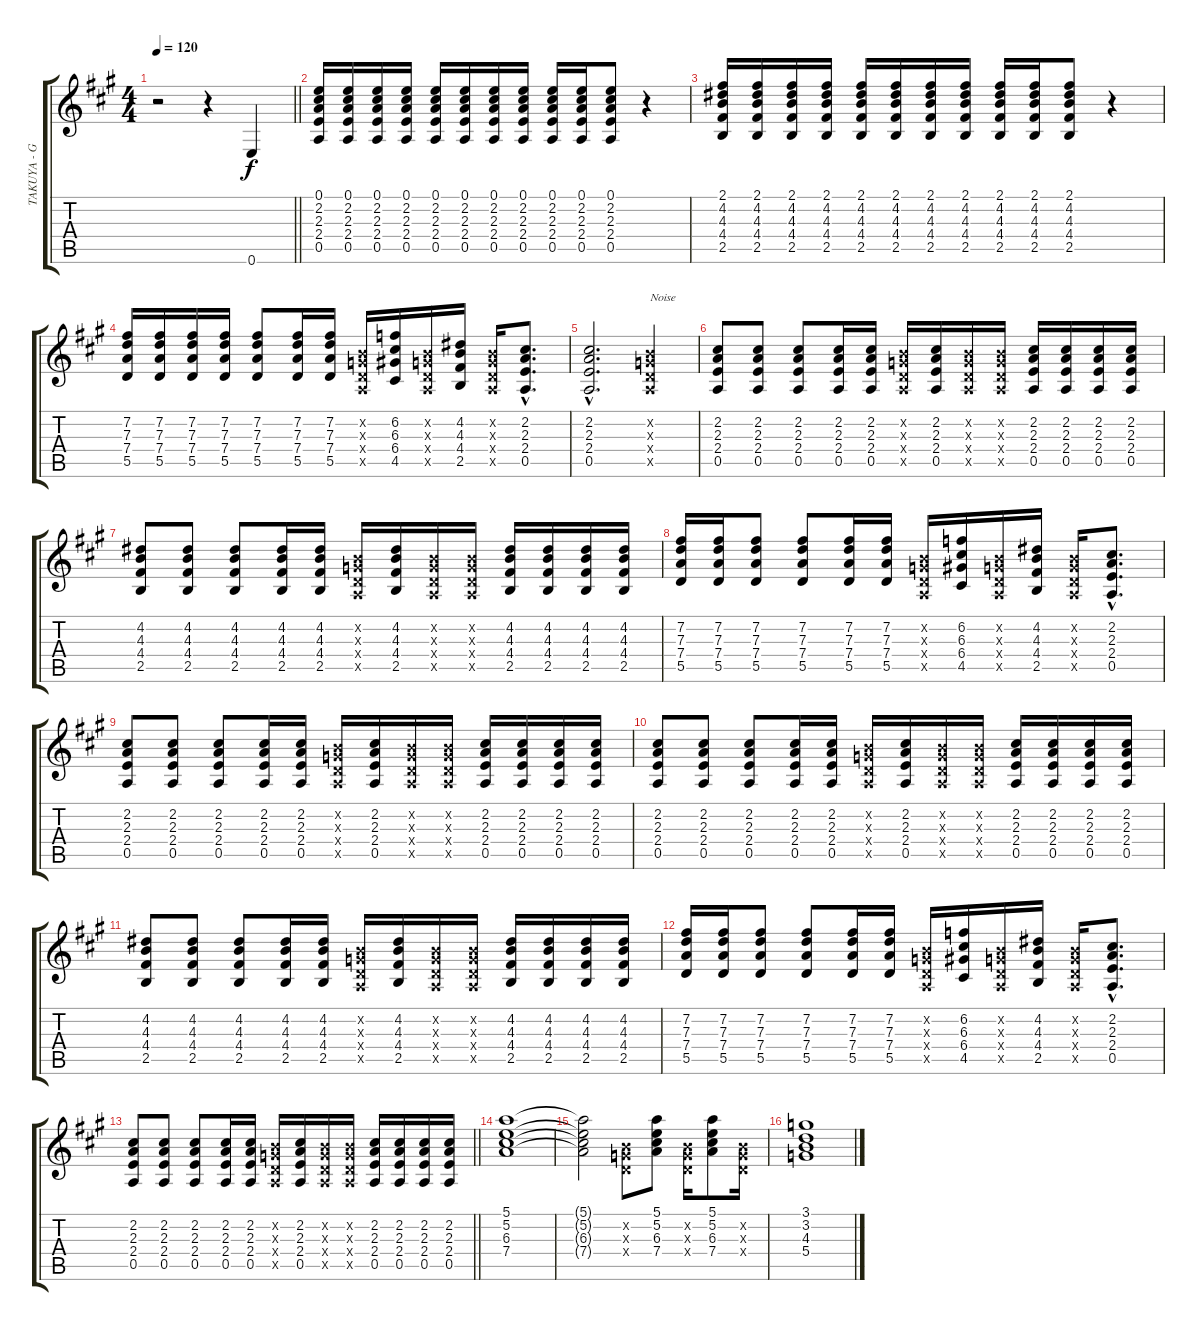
\track ("TAKUYA - Guitar 2" "TAKUYA - G") {instrument overdrivenguitar}
\staff {score tabs}
\tuning (E4 B3 G3 D3 A2 E2) {hide}
\ts (4 4)
\tempo 120
\clef g2
\barLineRight lightlight
\ks a
r.2{dy f instrument overdrivenguitar} r.4 0.6.4 |
(0.1 2.2 2.3 2.4 0.5).16 (0.1 2.2 2.3 2.4 0.5).16 (0.1 2.2 2.3 2.4 0.5).16 (0.1 2.2 2.3 2.4 0.5).16 (0.1 2.2 2.3 2.4 0.5).16 (0.1 2.2 2.3 2.4 0.5).16 (0.1 2.2 2.3 2.4 0.5).16 (0.1 2.2 2.3 2.4 0.5).16 (0.1 2.2 2.3 2.4 0.5).16 (0.1 2.2 2.3 2.4 0.5).16 (0.1 2.2 2.3 2.4 0.5).8 r.4 |
(2.1 4.2 4.3 4.4 2.5).16 (2.1 4.2 4.3 4.4 2.5).16 (2.1 4.2 4.3 4.4 2.5).16 (2.1 4.2 4.3 4.4 2.5).16 (2.1 4.2 4.3 4.4 2.5).16 (2.1 4.2 4.3 4.4 2.5).16 (2.1 4.2 4.3 4.4 2.5).16 (2.1 4.2 4.3 4.4 2.5).16 (2.1 4.2 4.3 4.4 2.5).16 (2.1 4.2 4.3 4.4 2.5).16 (2.1 4.2 4.3 4.4 2.5).8 r.4 |
(7.2 7.3 7.4 5.5).16 (7.2 7.3 7.4 5.5).16 (7.2 7.3 7.4 5.5).16 (7.2 7.3 7.4 5.5).16 (7.2 7.3 7.4 5.5).8 (7.2 7.3 7.4 5.5).16 (7.2 7.3 7.4 5.5).16 (0.2{x} 0.3{x} 0.4{x} 0.5{x}).16 (6.2 6.3 6.4 4.5).16 (0.2{x} 0.3{x} 0.4{x} 0.5{x}).16 (4.2 4.3 4.4 2.5).16 (0.2{x} 0.3{x} 0.4{x} 0.5{x}).16 (2.2{hac} 2.3{hac} 2.4{hac} 0.5{hac}).8{d} |
(2.2{hac} 2.3{hac} 2.4{hac} 0.5{hac}).2{d} (0.2{x} 0.3{x} 0.4{x} 0.5{x}).4{txt "Noise"} |
(2.2 2.3 2.4 0.5).8 (2.2 2.3 2.4 0.5).8 (2.2 2.3 2.4 0.5).8 (2.2 2.3 2.4 0.5).16 (2.2 2.3 2.4 0.5).16 (0.2{x} 0.3{x} 0.4{x} 0.5{x}).16 (2.2 2.3 2.4 0.5).16 (0.2{x} 0.3{x} 0.4{x} 0.5{x}).16 (0.2{x} 0.3{x} 0.4{x} 0.5{x}).16 (2.2 2.3 2.4 0.5).16 (2.2 2.3 2.4 0.5).16 (2.2 2.3 2.4 0.5).16 (2.2 2.3 2.4 0.5).16 |
(4.2 4.3 4.4 2.5).8 (4.2 4.3 4.4 2.5).8 (4.2 4.3 4.4 2.5).8 (4.2 4.3 4.4 2.5).16 (4.2 4.3 4.4 2.5).16 (0.2{x} 0.3{x} 0.4{x} 0.5{x}).16 (4.2 4.3 4.4 2.5).16 (0.2{x} 0.3{x} 0.4{x} 0.5{x}).16 (0.2{x} 0.3{x} 0.4{x} 0.5{x}).16 (4.2 4.3 4.4 2.5).16 (4.2 4.3 4.4 2.5).16 (4.2 4.3 4.4 2.5).16 (4.2 4.3 4.4 2.5).16 |
(7.2 7.3 7.4 5.5).16 (7.2 7.3 7.4 5.5).16 (7.2 7.3 7.4 5.5).8 (7.2 7.3 7.4 5.5).8 (7.2 7.3 7.4 5.5).16 (7.2 7.3 7.4 5.5).16 (0.2{x} 0.3{x} 0.4{x} 0.5{x}).16 (6.2 6.3 6.4 4.5).16 (0.2{x} 0.3{x} 0.4{x} 0.5{x}).16 (4.2 4.3 4.4 2.5).16 (0.2{x} 0.3{x} 0.4{x} 0.5{x}).16 (2.2{hac} 2.3{hac} 2.4{hac} 0.5{hac}).8{d} |
(2.2 2.3 2.4 0.5).8 (2.2 2.3 2.4 0.5).8 (2.2 2.3 2.4 0.5).8 (2.2 2.3 2.4 0.5).16 (2.2 2.3 2.4 0.5).16 (0.2{x} 0.3{x} 0.4{x} 0.5{x}).16 (2.2 2.3 2.4 0.5).16 (0.2{x} 0.3{x} 0.4{x} 0.5{x}).16 (0.2{x} 0.3{x} 0.4{x} 0.5{x}).16 (2.2 2.3 2.4 0.5).16 (2.2 2.3 2.4 0.5).16 (2.2 2.3 2.4 0.5).16 (2.2 2.3 2.4 0.5).16 |
(2.2 2.3 2.4 0.5).8 (2.2 2.3 2.4 0.5).8 (2.2 2.3 2.4 0.5).8 (2.2 2.3 2.4 0.5).16 (2.2 2.3 2.4 0.5).16 (0.2{x} 0.3{x} 0.4{x} 0.5{x}).16 (2.2 2.3 2.4 0.5).16 (0.2{x} 0.3{x} 0.4{x} 0.5{x}).16 (0.2{x} 0.3{x} 0.4{x} 0.5{x}).16 (2.2 2.3 2.4 0.5).16 (2.2 2.3 2.4 0.5).16 (2.2 2.3 2.4 0.5).16 (2.2 2.3 2.4 0.5).16 |
(4.2 4.3 4.4 2.5).8 (4.2 4.3 4.4 2.5).8 (4.2 4.3 4.4 2.5).8 (4.2 4.3 4.4 2.5).16 (4.2 4.3 4.4 2.5).16 (0.2{x} 0.3{x} 0.4{x} 0.5{x}).16 (4.2 4.3 4.4 2.5).16 (0.2{x} 0.3{x} 0.4{x} 0.5{x}).16 (0.2{x} 0.3{x} 0.4{x} 0.5{x}).16 (4.2 4.3 4.4 2.5).16 (4.2 4.3 4.4 2.5).16 (4.2 4.3 4.4 2.5).16 (4.2 4.3 4.4 2.5).16 |
(7.2 7.3 7.4 5.5).16 (7.2 7.3 7.4 5.5).16 (7.2 7.3 7.4 5.5).8 (7.2 7.3 7.4 5.5).8 (7.2 7.3 7.4 5.5).16 (7.2 7.3 7.4 5.5).16 (0.2{x} 0.3{x} 0.4{x} 0.5{x}).16 (6.2 6.3 6.4 4.5).16 (0.2{x} 0.3{x} 0.4{x} 0.5{x}).16 (4.2 4.3 4.4 2.5).16 (0.2{x} 0.3{x} 0.4{x} 0.5{x}).16 (2.2{hac} 2.3{hac} 2.4{hac} 0.5{hac}).8{d} |
\barLineRight lightlight
(2.2 2.3 2.4 0.5).8 (2.2 2.3 2.4 0.5).8 (2.2 2.3 2.4 0.5).8 (2.2 2.3 2.4 0.5).16 (2.2 2.3 2.4 0.5).16 (0.2{x} 0.3{x} 0.4{x} 0.5{x}).16 (2.2 2.3 2.4 0.5).16 (0.2{x} 0.3{x} 0.4{x} 0.5{x}).16 (0.2{x} 0.3{x} 0.4{x} 0.5{x}).16 (2.2 2.3 2.4 0.5).16 (2.2 2.3 2.4 0.5).16 (2.2 2.3 2.4 0.5).16 (2.2 2.3 2.4 0.5).16 |
(5.1 5.2 6.3 7.4).1 |
(5.1{t} 5.2{t} 6.3{t} 7.4{t}).2 (0.2{x} 0.3{x} 0.4{x}).8 (5.1 5.2 6.3 7.4).8 (0.2{x} 0.3{x} 0.4{x}).16 (5.1 5.2 6.3 7.4).8 (0.2{x} 0.3{x} 0.4{x}).16 |
(3.1 3.2 4.3 5.4).1
